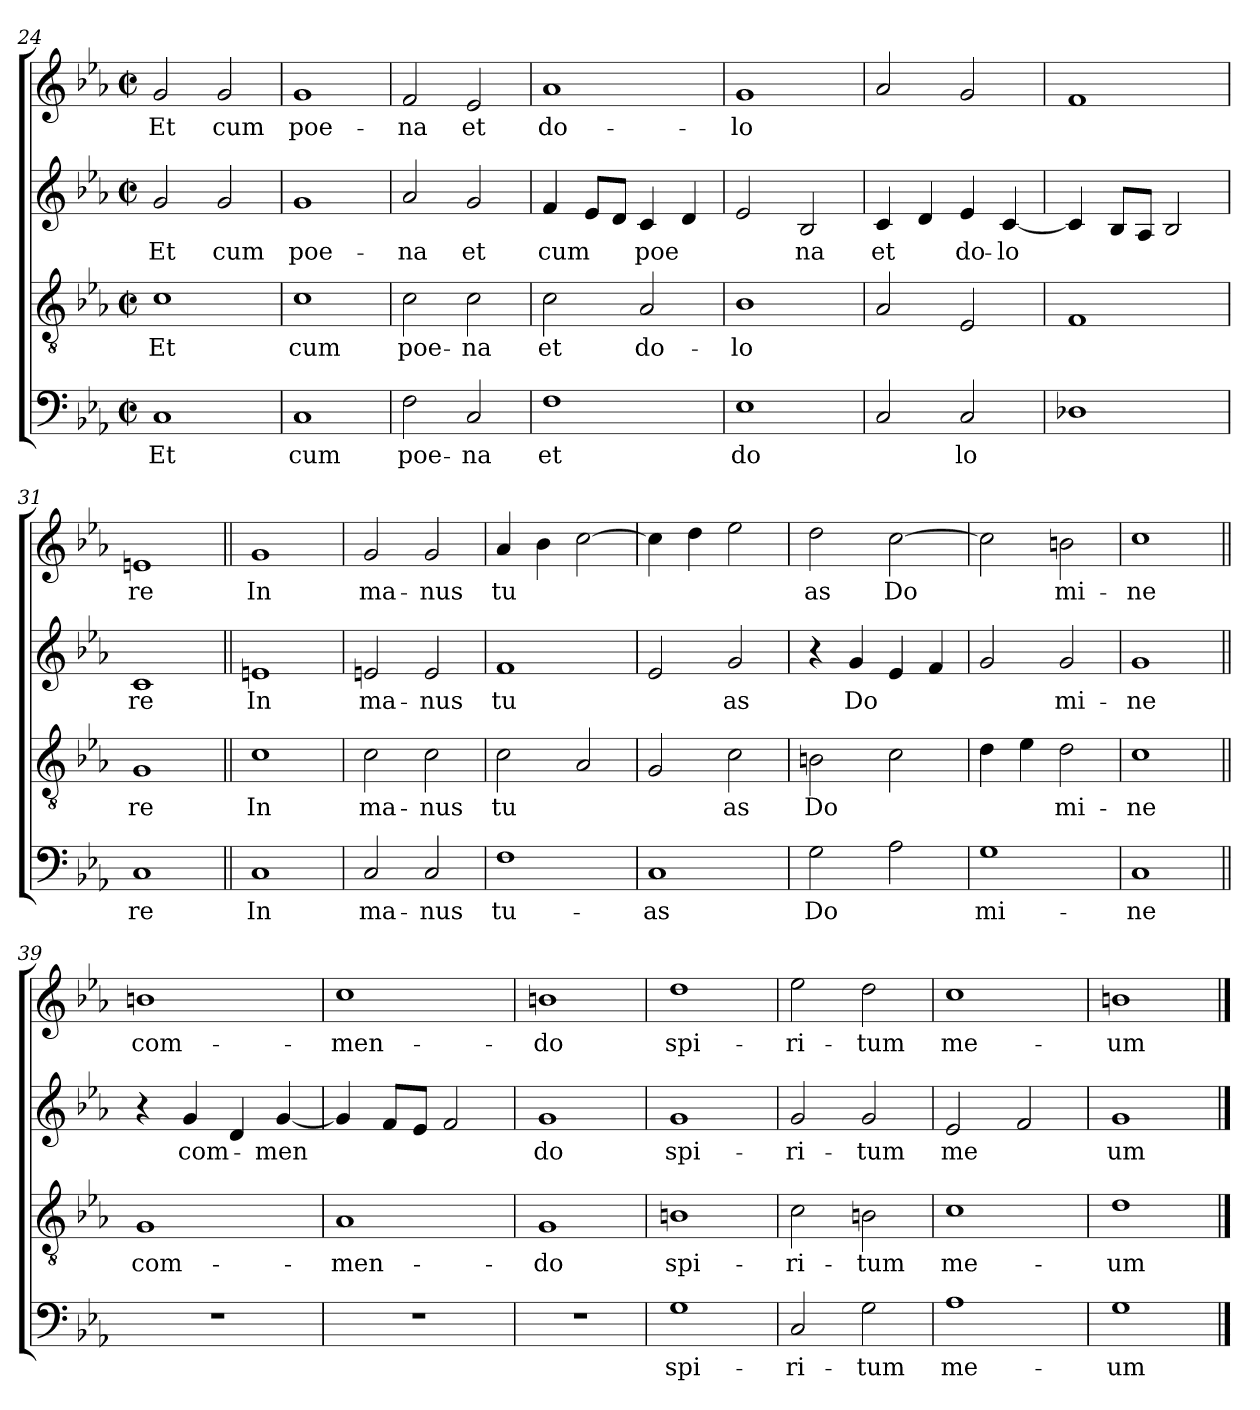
**kern	**text	**kern	**text	**kern	**text	**kern	**text
*part4	*part4	*part3	*part3	*part2	*part2	*part1	*part1
*staff4	*staff4	*staff3	*staff3	*staff2	*staff2	*staff1	*staff1
*clefF4	*	*clefGv2	*	*clefG2	*	*clefG2	*
*k[b-e-a-]	*	*k[b-e-a-]	*	*k[b-e-a-]	*	*k[b-e-a-]	*
*E-:	*	*E-:	*	*E-:	*	*E-:	*
*M2/2	*	*M2/2	*	*M2/2	*	*M2/2	*
*met(c|)	*	*met(c|)	*	*met(c|)	*	*met(c|)	*
=24	=24	=24	=24	=24	=24	=24	=24
!	!LO:LY:b	!	!LO:LY:b	!	!LO:LY:b	!	!LO:LY:b
1C	Et	1c	Et	2g/	Et	2g/	Et
!	!	!	!	!	!LO:LY:b	!	!LO:LY:b
.	.	.	.	2g/	cum	2g/	cum
=25	=25	=25	=25	=25	=25	=25	=25
!	!LO:LY:b	!	!LO:LY:b	!	!LO:LY:b	!	!LO:LY:b
1C	cum	1c	cum	1g	poe-	1g	poe-
=26	=26	=26	=26	=26	=26	=26	=26
!	!LO:LY:b	!	!LO:LY:b	!	!LO:LY:b	!	!LO:LY:b
2F\	poe-	2c\	poe-	2a-/	-na	2f/	-na
!	!LO:LY:b:rj	!	!LO:LY:b:rj	!	!LO:LY:b	!	!LO:LY:b
2C/	-na	2c\	-na	2g/	et	2e-/	et
!!LO:LB:g=z
=27	=27	=27	=27	=27	=27	=27	=27
!	!LO:LY:b	!	!LO:LY:b	!	!LO:LY:b	!	!LO:LY:b
1F	et	2c\	et	4f/	cum	1a-	do-
.	.	.	.	8e-/L	.	.	.
.	.	.	.	8d/J	.	.	.
!	!	!	!LO:LY:b	!	!LO:LY:b	!	!
.	.	2A-/	do-	4c/	poe	.	.
.	.	.	.	4d/	.	.	.
=28	=28	=28	=28	=28	=28	=28	=28
!	!LO:LY:b	!	!LO:LY:b	!	!	!	!LO:LY:b
1E-	do	1B-	-lo	2e-/	.	1g	-lo
!	!	!	!	!	!LO:LY:b	!	!
.	.	.	.	2B-/	na	.	.
=29	=29	=29	=29	=29	=29	=29	=29
!	!	!	!	!	!LO:LY:b	!	!
2C/	.	2A-/	.	4c/	et	2a-/	.
.	.	.	.	4d/	.	.	.
!	!LO:LY:b	!	!	!	!LO:LY:b	!	!
2C/	lo	2E-/	.	4e-/	do-	2g/	.
!	!	!	!	!	!LO:LY:b	!	!
.	.	.	.	[<4c/	-lo	.	.
=30	=30	=30	=30	=30	=30	=30	=30
1D-X	.	1F	.	4c/]	.	1f	.
.	.	.	.	8B-/L	.	.	.
.	.	.	.	8A-/J	.	.	.
.	.	.	.	2B-/	.	.	.
=31	=31	=31	=31	=31	=31	=31	=31
!	!LO:LY:b	!	!LO:LY:b	!	!LO:LY:b	!	!LO:LY:b
1C	re	1G	re	1c	re	1en	re
=32||	=32||	=32||	=32||	=32||	=32||	=32||	=32||
!	!LO:LY:b	!	!LO:LY:b	!	!LO:LY:b	!	!LO:LY:b
1C	In	1c	In	1en	In	1g	In
=33	=33	=33	=33	=33	=33	=33	=33
!	!LO:LY:b	!	!LO:LY:b	!	!LO:LY:b	!	!LO:LY:b
2C/	ma-	2c\	ma-	2en/	ma-	2g/	ma-
!	!LO:LY:b	!	!LO:LY:b	!	!LO:LY:b	!	!LO:LY:b
2C/	-nus	2c\	-nus	2e/	-nus	2g/	-nus
=34	=34	=34	=34	=34	=34	=34	=34
!	!LO:LY:b	!	!LO:LY:b	!	!LO:LY:b	!	!LO:LY:b
1F	tu-	2c\	tu	1f	tu	4a-/	tu
.	.	.	.	.	.	4b-\	.
.	.	2A-/	.	.	.	[>2cc\	.
=35	=35	=35	=35	=35	=35	=35	=35
!	!LO:LY:b	!	!	!	!	!	!
1C	-as	2G/	.	2e-/	.	4cc\]	.
.	.	.	.	.	.	4dd\	.
!	!	!	!LO:LY:b	!	!LO:LY:b	!	!
.	.	2c\	as	2g/	as	2ee-\	.
!!LO:LB:g=z
=36	=36	=36	=36	=36	=36	=36	=36
!	!LO:LY:b	!	!LO:LY:b	!	!	!	!LO:LY:b
2G\	Do	2Bn\	Do	4r	.	2dd\	as
!	!	!	!	!	!LO:LY:b	!	!
.	.	.	.	4g/	Do	.	.
!	!	!	!	!	!	!	!LO:LY:b
2A-\	.	2c\	.	4e-/	.	[>2cc\	Do
.	.	.	.	4f/	.	.	.
=37	=37	=37	=37	=37	=37	=37	=37
!	!LO:LY:b	!	!	!	!	!	!
1G	mi-	4d\	.	2g/	.	2cc\]	.
.	.	4e-\	.	.	.	.	.
!	!	!	!LO:LY:b	!	!LO:LY:b	!	!LO:LY:b
.	.	2d\	mi-	2g/	mi-	2bn\	mi-
=38	=38	=38	=38	=38	=38	=38	=38
!	!LO:LY:b	!	!LO:LY:b	!	!LO:LY:b	!	!LO:LY:b
1C	-ne	1c	-ne	1g	-ne	1cc	-ne
=39||	=39||	=39||	=39||	=39||	=39||	=39||	=39||
!	!	!	!LO:LY:b	!	!	!	!LO:LY:b
1r	.	1G	com-	4r	.	1bn	com-
!	!	!	!	!	!LO:LY:b	!	!
.	.	.	.	4g/	com-	.	.
.	.	.	.	4d/	.	.	.
!	!	!	!	!	!LO:LY:b	!	!
.	.	.	.	[<4g/	-men	.	.
=40	=40	=40	=40	=40	=40	=40	=40
!	!	!	!LO:LY:b	!	!	!	!LO:LY:b
1r	.	1A-	-men-	4g/]	.	1cc	-men-
.	.	.	.	8f/L	.	.	.
.	.	.	.	8e-/J	.	.	.
.	.	.	.	2f/	.	.	.
=41	=41	=41	=41	=41	=41	=41	=41
!	!	!	!LO:LY:b	!	!LO:LY:b	!	!LO:LY:b
1r	.	1G	-do	1g	do	1bn	-do
=42	=42	=42	=42	=42	=42	=42	=42
!	!LO:LY:b	!	!LO:LY:b	!	!LO:LY:b	!	!LO:LY:b
1G	spi-	1Bn	spi-	1g	spi-	1dd	spi-
=43	=43	=43	=43	=43	=43	=43	=43
!	!LO:LY:b	!	!LO:LY:b	!	!LO:LY:b	!	!LO:LY:b
2C/	-ri-	2c\	-ri-	2g/	-ri-	2ee-\	-ri-
!	!LO:LY:b	!	!LO:LY:b	!	!LO:LY:b	!	!LO:LY:b
2G\	-tum	2Bn\	-tum	2g/	-tum	2dd\	-tum
=44	=44	=44	=44	=44	=44	=44	=44
!	!LO:LY:b	!	!LO:LY:b	!	!LO:LY:b	!	!LO:LY:b
1A-	me-	1c	me-	2e-/	me	1cc	me-
.	.	.	.	2f/	.	.	.
=45	=45	=45	=45	=45	=45	=45	=45
!	!LO:LY:b	!	!LO:LY:b	!	!LO:LY:b	!	!LO:LY:b
1G	-um	1d	-um	1g	um	1bn	-um
==	==	==	==	==	==	==	==
*-	*-	*-	*-	*-	*-	*-	*-
